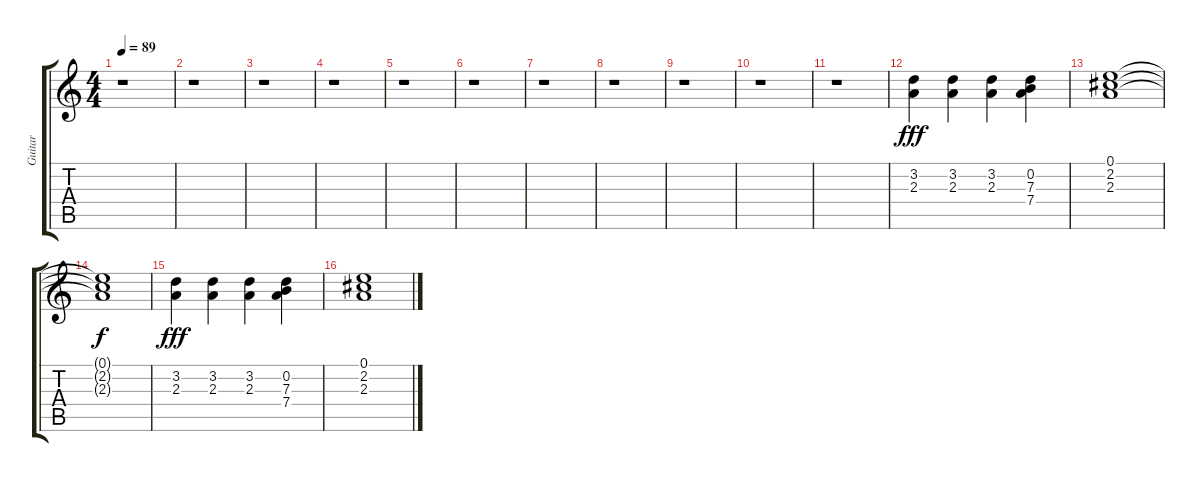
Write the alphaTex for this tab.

\track ("Guitar" "Guitar") {instrument acousticguitarnylon}
\staff {score tabs}
\tuning (E4 B3 G3 D3 A2 E2) {hide}
\ts (4 4)
\tempo 89
\clef g2
\ks c
r.1{dy fff} |
r.1 |
r.1 |
r.1 |
r.1 |
r.1 |
r.1 |
r.1 |
r.1 |
r.1 |
r.1 |
(3.2 2.3).4 (3.2 2.3).4 (3.2 2.3).4 (0.2 7.3 7.4).4 |
(0.1 2.2 2.3).1 |
(0.1{t} 2.2{t} 2.3{t}).1{dy f} |
(3.2 2.3).4{dy fff} (3.2 2.3).4 (3.2 2.3).4 (0.2 7.3 7.4).4 |
(0.1 2.2 2.3).1
